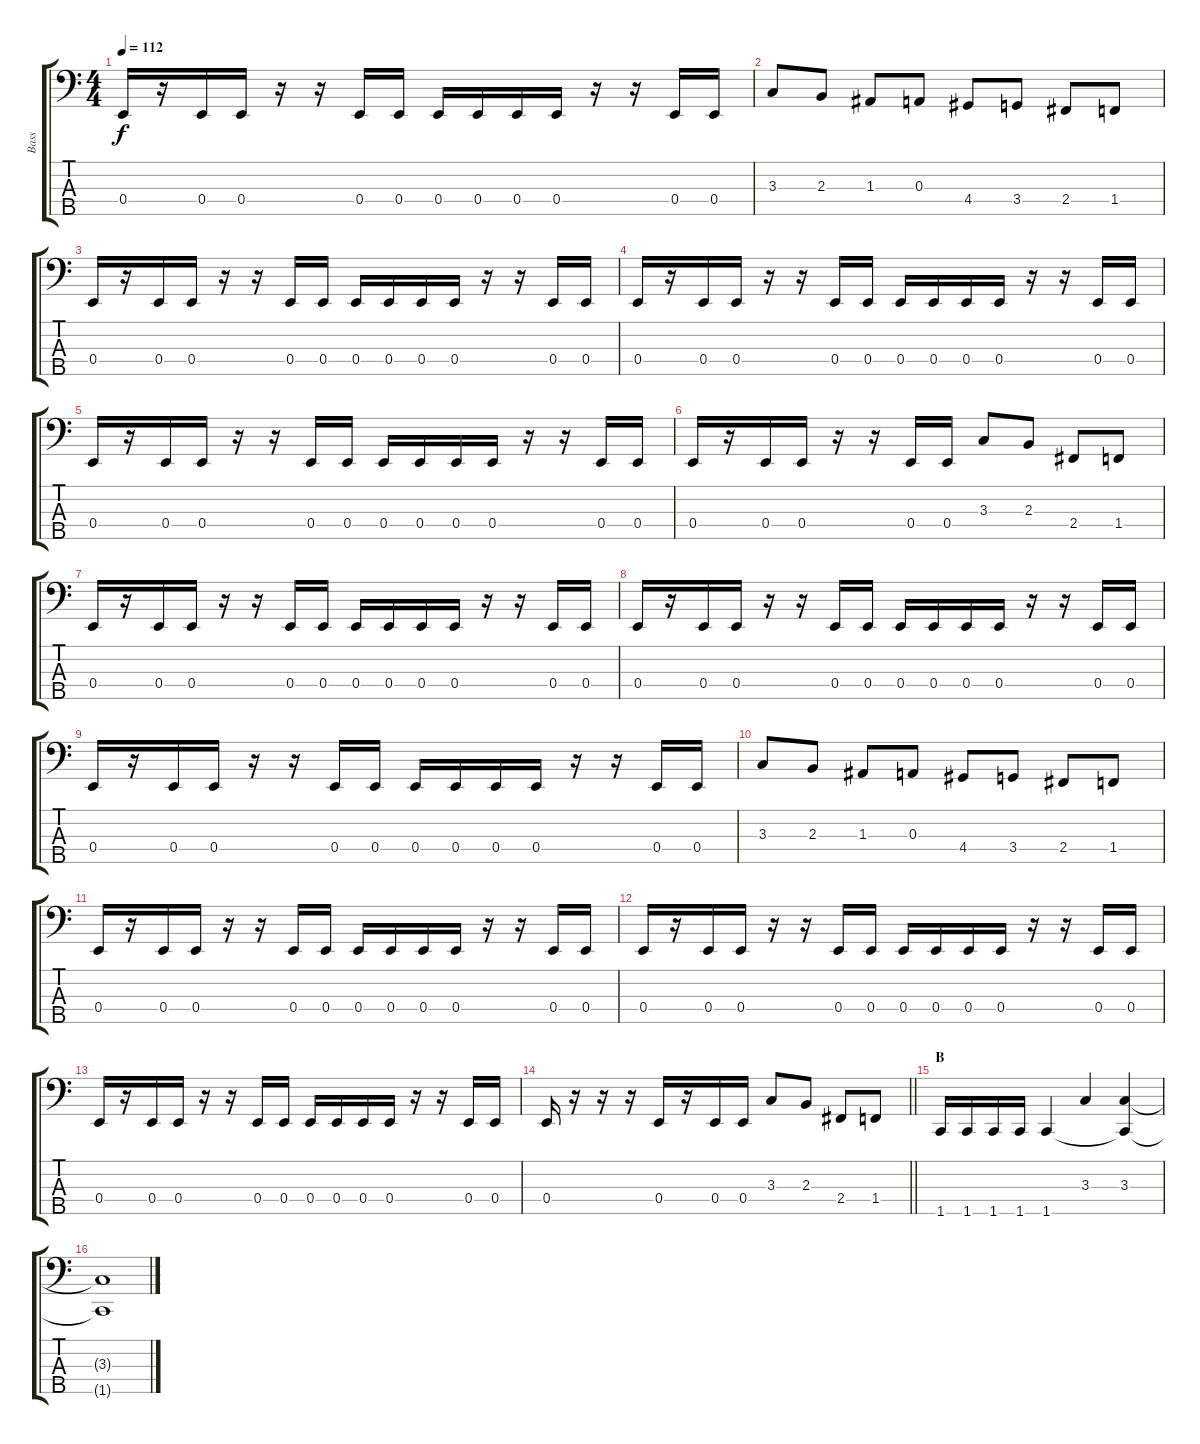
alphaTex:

\track ("Bass" "Bass") {instrument fretlessbass}
\staff {score tabs}
\tuning (G2 D2 A1 E1 B0) {hide}
\ts (4 4)
\tempo 112
\clef f4
\ks c
0.4.16{dy f} r.16 0.4.16 0.4.16 r.16 r.16 0.4.16 0.4.16 0.4.16 0.4.16 0.4.16 0.4.16 r.16 r.16 0.4.16 0.4.16 |
3.3.8 2.3.8 1.3.8 0.3.8 4.4.8 3.4.8 2.4.8 1.4.8 |
0.4.16 r.16 0.4.16 0.4.16 r.16 r.16 0.4.16 0.4.16 0.4.16 0.4.16 0.4.16 0.4.16 r.16 r.16 0.4.16 0.4.16 |
0.4.16 r.16 0.4.16 0.4.16 r.16 r.16 0.4.16 0.4.16 0.4.16 0.4.16 0.4.16 0.4.16 r.16 r.16 0.4.16 0.4.16 |
0.4.16 r.16 0.4.16 0.4.16 r.16 r.16 0.4.16 0.4.16 0.4.16 0.4.16 0.4.16 0.4.16 r.16 r.16 0.4.16 0.4.16 |
0.4.16 r.16 0.4.16 0.4.16 r.16 r.16 0.4.16 0.4.16 3.3.8 2.3.8 2.4.8 1.4.8 |
0.4.16 r.16 0.4.16 0.4.16 r.16 r.16 0.4.16 0.4.16 0.4.16 0.4.16 0.4.16 0.4.16 r.16 r.16 0.4.16 0.4.16 |
0.4.16 r.16 0.4.16 0.4.16 r.16 r.16 0.4.16 0.4.16 0.4.16 0.4.16 0.4.16 0.4.16 r.16 r.16 0.4.16 0.4.16 |
0.4.16 r.16 0.4.16 0.4.16 r.16 r.16 0.4.16 0.4.16 0.4.16 0.4.16 0.4.16 0.4.16 r.16 r.16 0.4.16 0.4.16 |
3.3.8 2.3.8 1.3.8 0.3.8 4.4.8 3.4.8 2.4.8 1.4.8 |
0.4.16 r.16 0.4.16 0.4.16 r.16 r.16 0.4.16 0.4.16 0.4.16 0.4.16 0.4.16 0.4.16 r.16 r.16 0.4.16 0.4.16 |
0.4.16 r.16 0.4.16 0.4.16 r.16 r.16 0.4.16 0.4.16 0.4.16 0.4.16 0.4.16 0.4.16 r.16 r.16 0.4.16 0.4.16 |
0.4.16 r.16 0.4.16 0.4.16 r.16 r.16 0.4.16 0.4.16 0.4.16 0.4.16 0.4.16 0.4.16 r.16 r.16 0.4.16 0.4.16 |
\barLineRight lightlight
0.4.16 r.16 r.16 r.16 0.4.16 r.16 0.4.16 0.4.16 3.3.8 2.3.8 2.4.8 1.4.8 |
\section ("" "B")
1.5.16 1.5.16 1.5.16 1.5.16 1.5.4 3.3.4 (3.3 1.5{t}).4 |
(3.3{t} 1.5{t}).1
